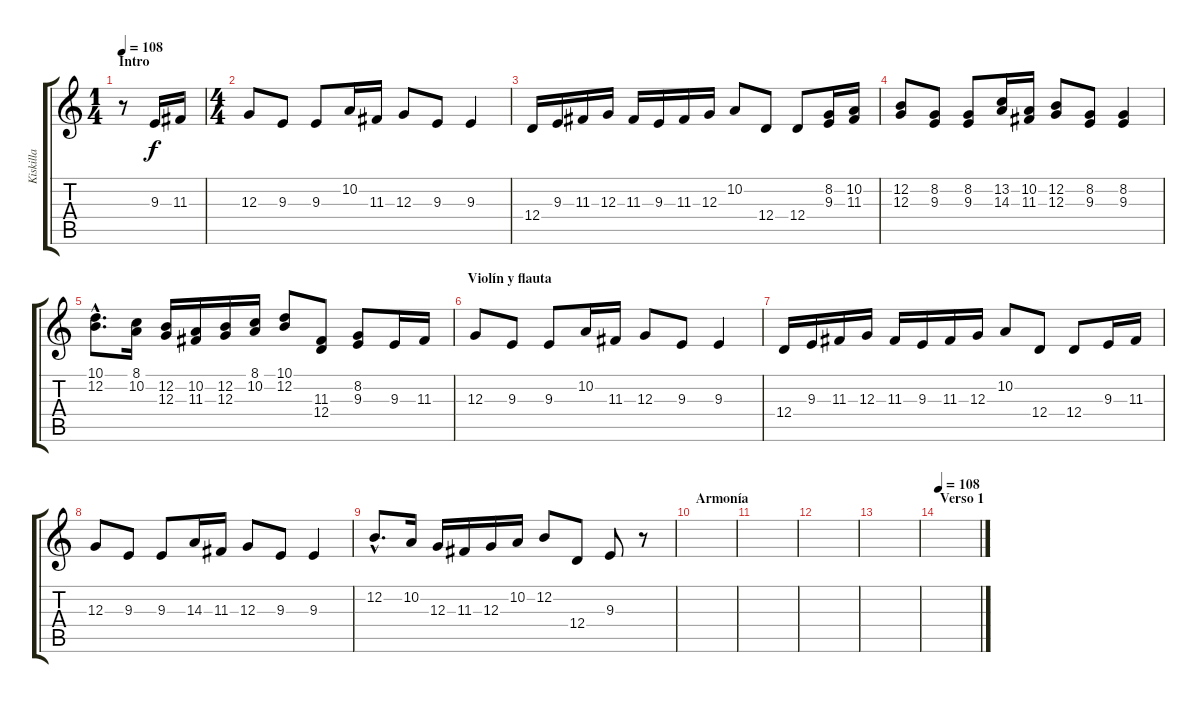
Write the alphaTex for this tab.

\track ("Kiskilla" "Kiskilla") {instrument lead2sawtooth}
\staff {score tabs}
\tuning (E4 B3 G3 D3 A2 E2) {hide}
\ts (1 4)
\section ("" "Intro")
\tempo 108
\clef g2
\ks c
r.8{dy f instrument lead2sawtooth} 9.3.16 11.3.16 |
\ts (4 4)
12.3.8 9.3.8 9.3.8 10.2.16 11.3.16 12.3.8 9.3.8 9.3.4 |
12.4.16 9.3.16 11.3.16 12.3.16 11.3.16 9.3.16 11.3.16 12.3.16 10.2.8 12.4.8 12.4.8 (8.2 9.3).16 (10.2 11.3).16 |
(12.2 12.3).8 (8.2 9.3).8 (8.2 9.3).8 (13.2 14.3).16 (10.2 11.3).16 (12.2 12.3).8 (8.2 9.3).8 (8.2 9.3).4 |
(10.1{hac} 12.2{hac}).8{d} (8.1 10.2).16 (12.2 12.3).16 (10.2 11.3).16 (12.2 12.3).16 (8.1 10.2).16 (10.1 12.2).8 (11.3 12.4).8 (8.2 9.3).8 9.3.16{volume 10} 11.3.16 |
\section ("" "Violín y flauta")
12.3.8 9.3.8 9.3.8 10.2.16 11.3.16 12.3.8 9.3.8 9.3.4 |
12.4.16 9.3.16 11.3.16 12.3.16 11.3.16 9.3.16 11.3.16 12.3.16 10.2.8 12.4.8 12.4.8 9.3.16 11.3.16 |
12.3.8 9.3.8 9.3.8 14.3.16 11.3.16 12.3.8 9.3.8 9.3.4 |
12.2{hac}.8{d} 10.2.16 12.3.16 11.3.16 12.3.16 10.2.16 12.2.8 12.4.8 9.3.8 r.8 |
\section ("" "Armonía")
|
|
|
|
\section ("" "Verso 1")
\tempo 108
